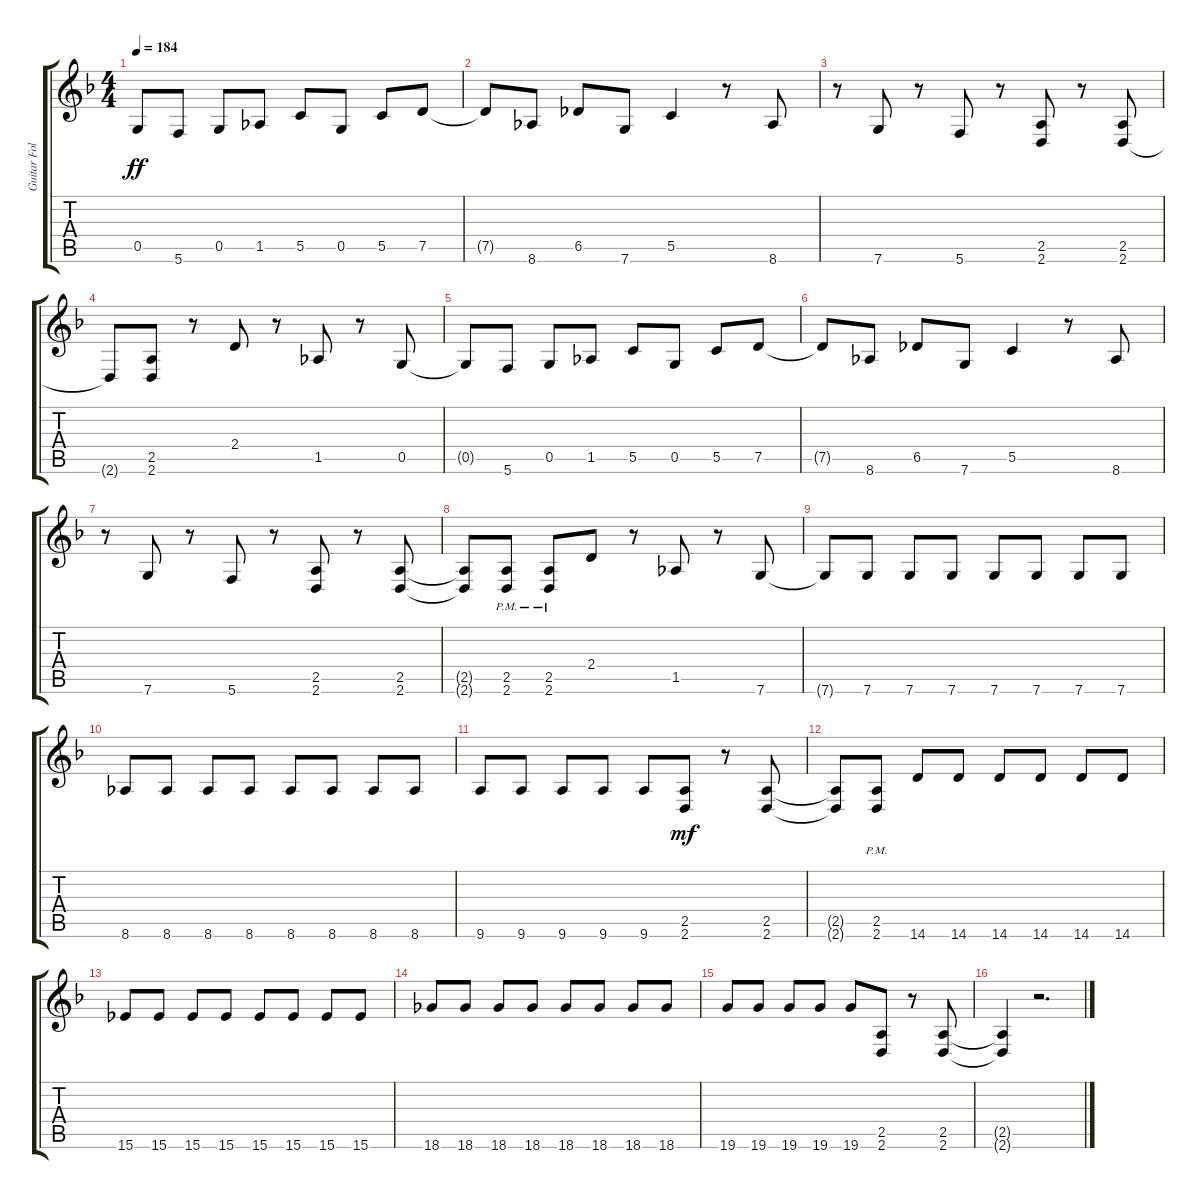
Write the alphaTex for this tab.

\track ("Guitar Folder R" "Guitar Fol") {instrument electricbassfinger}
\staff {score tabs}
\tuning (D4 A3 F3 C3 G2 C2) {hide}
\ts (4 4)
\tempo 184
\clef g2
\ks dminor
0.5{t}.8{dy ff} 5.6.8 0.5.8 1.5.8 5.5.8 0.5.8 5.5.8 7.5.8 |
7.5{t}.8 8.6.8 6.5.8 7.6.8 5.5.4 r.8 8.6.8 |
r.8 7.6.8 r.8 5.6.8 r.8 (2.5 2.6).8 r.8 (2.5 2.6).8 |
2.6{t}.8 (2.5 2.6).8 r.8 2.4.8 r.8 1.5.8 r.8 0.5.8 |
0.5{t}.8 5.6.8 0.5.8 1.5.8 5.5.8 0.5.8 5.5.8 7.5.8 |
7.5{t}.8 8.6.8 6.5.8 7.6.8 5.5.4 r.8 8.6.8 |
r.8 7.6.8 r.8 5.6.8 r.8 (2.5 2.6).8 r.8 (2.5 2.6).8 |
(2.5{t} 2.6{t}).8 (2.5{pm} 2.6{pm}).8 (2.5{pm} 2.6{pm}).8 2.4.8 r.8 1.5.8 r.8 7.6.8 |
7.6{t}.8 7.6.8 7.6.8 7.6.8 7.6.8 7.6.8 7.6.8 7.6.8 |
8.6.8 8.6.8 8.6.8 8.6.8 8.6.8 8.6.8 8.6.8 8.6.8 |
9.6.8 9.6.8 9.6.8 9.6.8 9.6.8 (2.5 2.6).8{dy mf} r.8 (2.5 2.6).8 |
(2.5{t} 2.6{t}).8 (2.5{pm} 2.6).8 14.6.8 14.6.8 14.6.8 14.6.8 14.6.8 14.6.8 |
15.6.8 15.6.8 15.6.8 15.6.8 15.6.8 15.6.8 15.6.8 15.6.8 |
18.6.8 18.6.8 18.6.8 18.6.8 18.6.8 18.6.8 18.6.8 18.6.8 |
19.6.8 19.6.8 19.6.8 19.6.8 19.6.8 (2.5 2.6).8 r.8 (2.5 2.6).8 |
(2.5{t} 2.6{t}).4 r.2{d}
